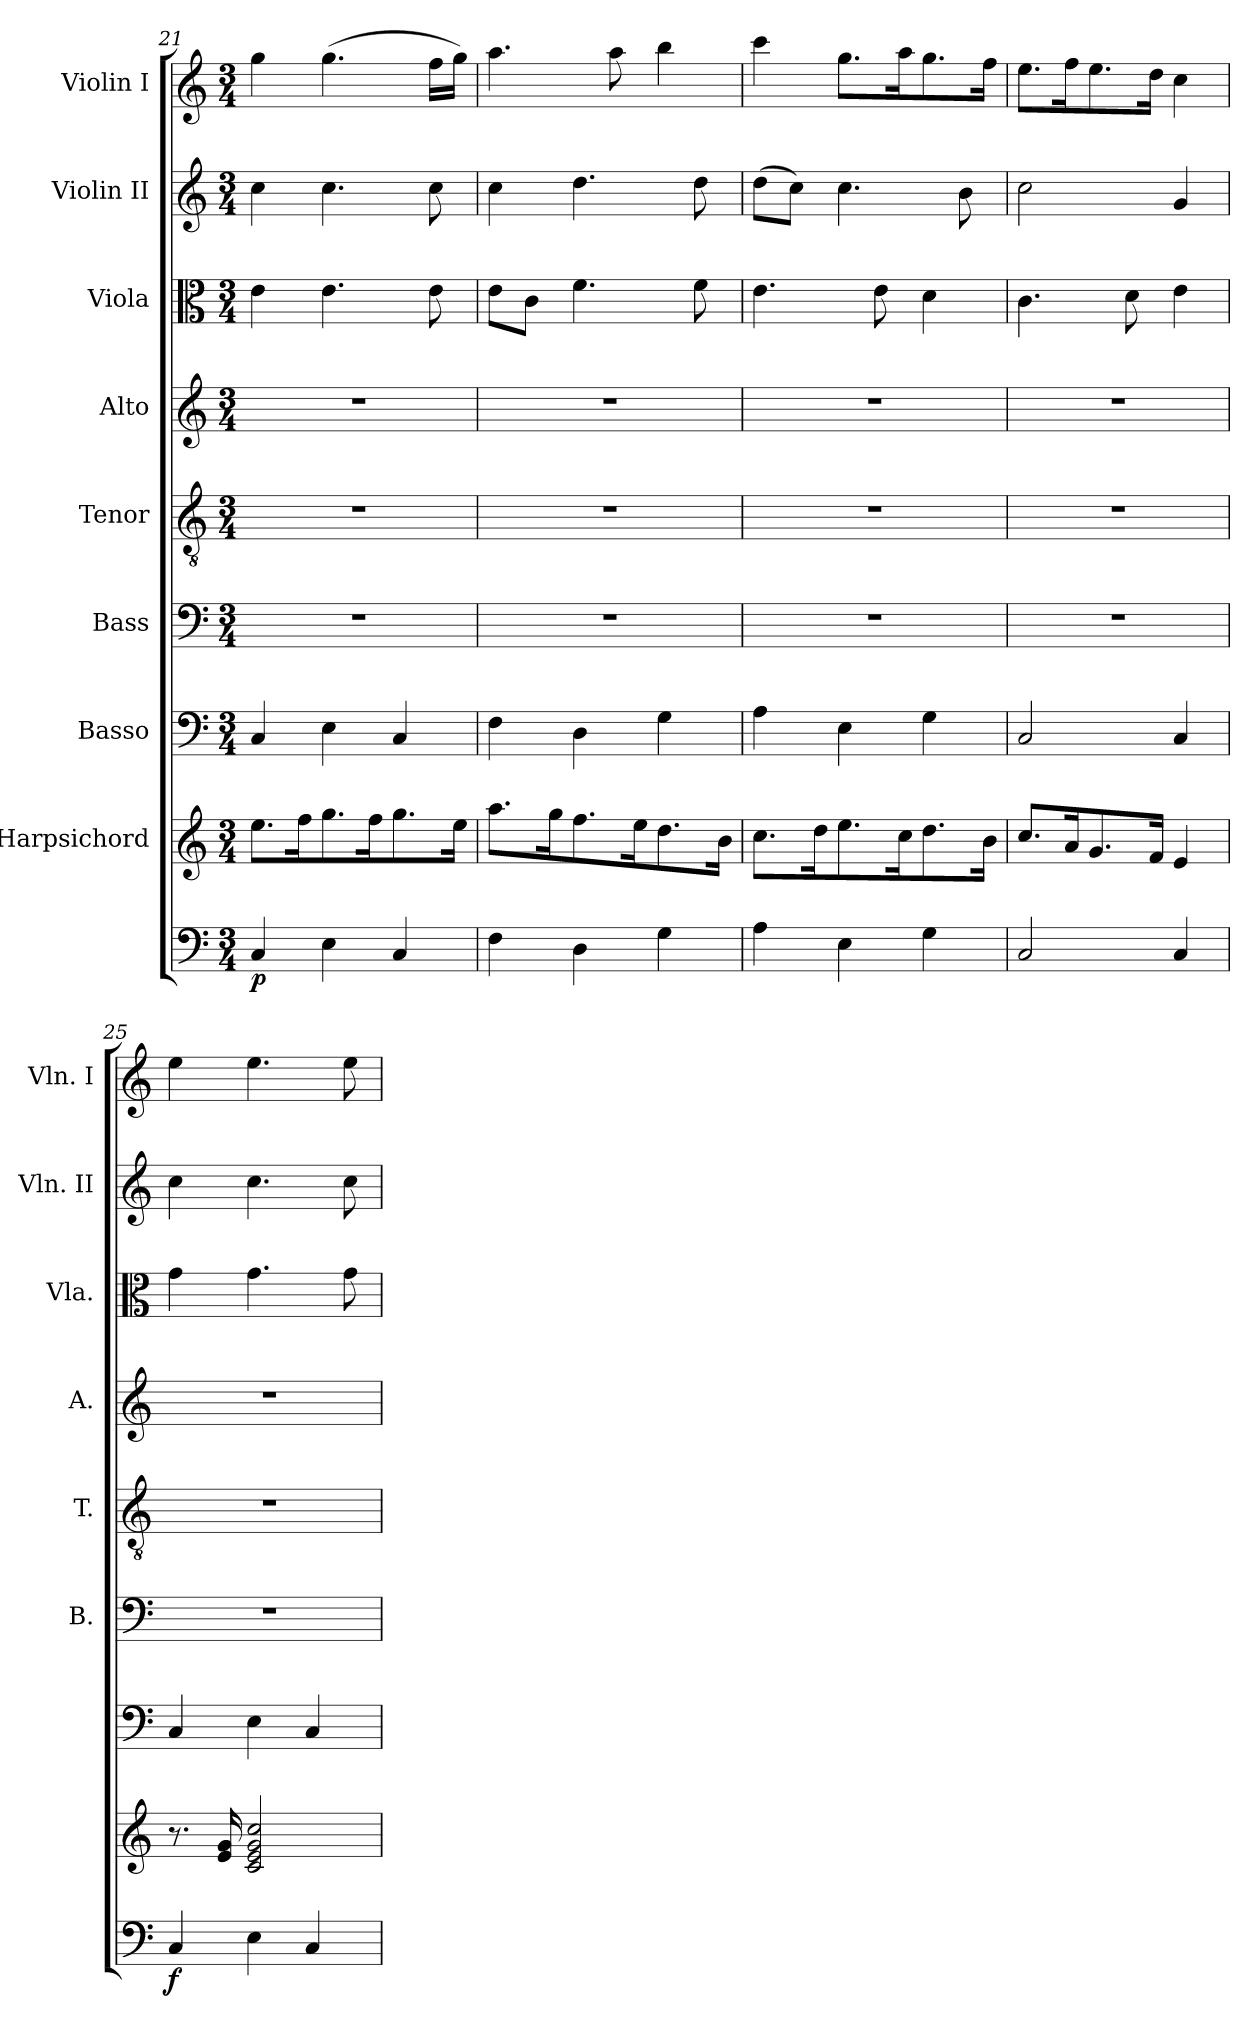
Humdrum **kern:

**kern	**dynam	**kern	**kern	**kern	**kern	**kern	**kern	**kern	**kern
*part9	*part9	*part8	*part7	*part6	*part5	*part4	*part3	*part2	*part1
*staff9	*staff9	*staff8	*staff7	*staff6	*staff5	*staff4	*staff3	*staff2	*staff1
*	*	*I"Harpsichord	*I"Basso	*I"Bass	*I"Tenor	*I"Alto	*I"Viola	*I"Violin II	*I"Violin I
*	*	*	*	*I'B.	*I'T.	*I'A.	*I'Vla.	*I'Vln. II	*I'Vln. I
!!LO:LB:g=z
*clefF4	*	*clefG2	*clefF4	*clefF4	*clefGv2	*clefG2	*clefC3	*clefG2	*clefG2
*	*	*	*	*	*ITrd7c12	*	*	*	*
*k[]	*	*k[]	*k[]	*k[]	*k[]	*k[]	*k[]	*k[]	*k[]
*C:	*	*C:	*C:	*C:	*C:	*C:	*C:	*C:	*C:
*M3/4	*	*M3/4	*M3/4	*M3/4	*M3/4	*M3/4	*M3/4	*M3/4	*M3/4
=21	=21	=21	=21	=21	=21	=21	=21	=21	=21
!	!	!	!	!LO:N:vis=1	!LO:N:vis=1	!LO:N:vis=1	!	!	!
4Ci/	p	8.eei\L	4Ci/	2.r	2.r	2.r	4ei\	4cci\	4ggi\
.	.	16ffi\k	.	.	.	.	.	.	.
4Ei\	.	8.ggi\	4Ei\	.	.	.	4.ei\	4.cci\	(4.ggi\
.	.	16ffi\k	.	.	.	.	.	.	.
4Ci/	.	8.ggi\	4Ci/	.	.	.	.	.	.
.	.	.	.	.	.	.	8ei\	8cci\	16ffi\LL
.	.	16eei\Jk	.	.	.	.	.	.	16ggi\JJ)
=22	=22	=22	=22	=22	=22	=22	=22	=22	=22
!	!	!	!	!LO:N:vis=1	!LO:N:vis=1	!LO:N:vis=1	!	!	!
4Fi\	.	8.aai\L	4Fi\	2.r	2.r	2.r	8ei\L	4cci\	4.aai\
.	.	.	.	.	.	.	8ci\J	.	.
.	.	16ggi\k	.	.	.	.	.	.	.
4Di\	.	8.ffi\	4Di\	.	.	.	4.fi\	4.ddi\	.
.	.	.	.	.	.	.	.	.	8aai\
.	.	16eei\k	.	.	.	.	.	.	.
4Gi\	.	8.ddi\	4Gi\	.	.	.	.	.	4bbi\
.	.	.	.	.	.	.	8fi\	8ddi\	.
.	.	16bi\Jk	.	.	.	.	.	.	.
=23	=23	=23	=23	=23	=23	=23	=23	=23	=23
!	!	!	!	!LO:N:vis=1	!LO:N:vis=1	!LO:N:vis=1	!	!	!
4Ai\	.	8.cci\L	4Ai\	2.r	2.r	2.r	4.ei\	(8ddi\L	4ccci\
.	.	.	.	.	.	.	.	8cci\J)	.
.	.	16ddi\k	.	.	.	.	.	.	.
4Ei\	.	8.eei\	4Ei\	.	.	.	.	4.cci\	8.ggi\L
.	.	.	.	.	.	.	8ei\	.	.
.	.	16cci\k	.	.	.	.	.	.	16aai\k
4Gi\	.	8.ddi\	4Gi\	.	.	.	4di\	.	8.ggi\
.	.	.	.	.	.	.	.	8bi\	.
.	.	16bi\Jk	.	.	.	.	.	.	16ffi\Jk
=24	=24	=24	=24	=24	=24	=24	=24	=24	=24
!	!	!	!	!LO:N:vis=1	!LO:N:vis=1	!LO:N:vis=1	!	!	!
2Ci/	.	8.cci/L	2Ci/	2.r	2.r	2.r	4.ci\	2cci\	8.eei\L
.	.	16ai/k	.	.	.	.	.	.	16ffi\k
.	.	8.gi/	.	.	.	.	.	.	8.eei\
.	.	.	.	.	.	.	8di\	.	.
.	.	16fi/Jk	.	.	.	.	.	.	16ddi\Jk
4Ci/	.	4ei/	4Ci/	.	.	.	4ei\	4gi/	4cci\
=25	=25	=25	=25	=25	=25	=25	=25	=25	=25
!	!	!	!	!LO:N:vis=1	!LO:N:vis=1	!LO:N:vis=1	!	!	!
4Ci/	f	8.r	4Ci/	2.r	2.r	2.r	4gi\	4cci\	4eei\
.	.	16ei/ 16gi	.	.	.	.	.	.	.
4Ei\	.	2ci/ 2ei 2gi 2cci	4Ei\	.	.	.	4.gi\	4.cci\	4.eei\
4Ci/	.	.	4Ci/	.	.	.	.	.	.
.	.	.	.	.	.	.	8gi\	8cci\	8eei\
=	=	=	=	=	=	=	=	=	=
*-	*-	*-	*-	*-	*-	*-	*-	*-	*-
